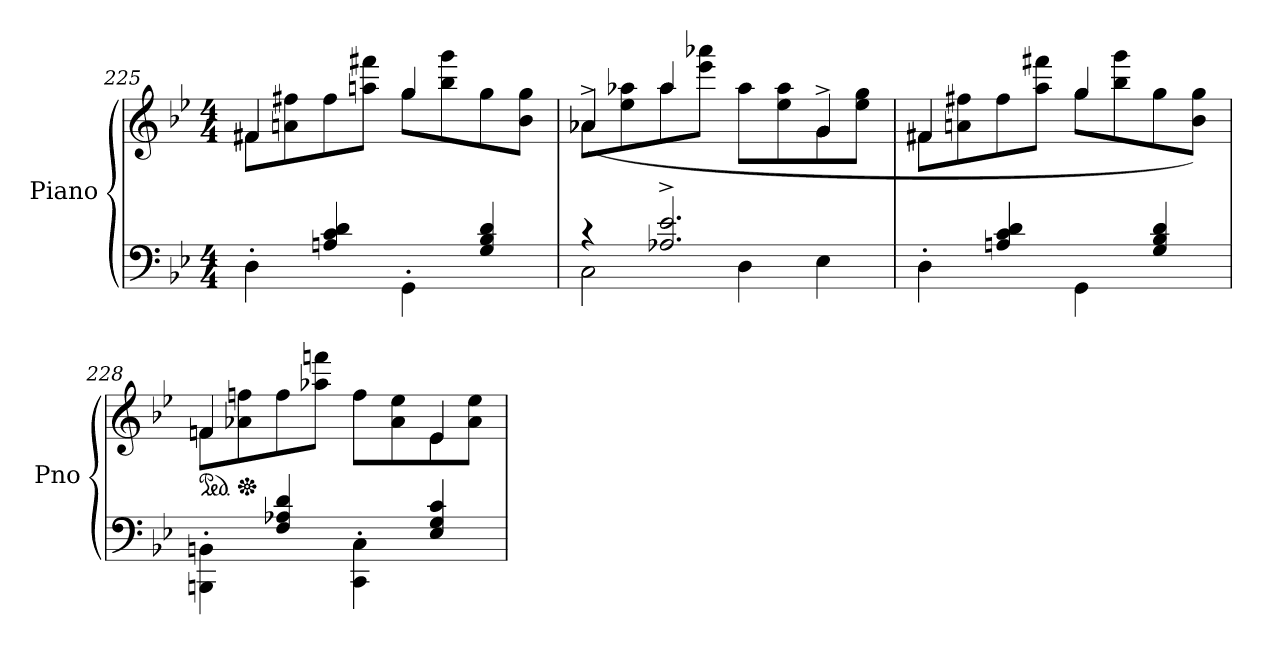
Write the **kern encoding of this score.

**kern	**kern
*part1	*part1
*staff2	*staff1
*I"Piano	*
*I'Pno	*
*clefF4	*clefG2
*k[b-e-]	*k[b-e-]
*B-:	*B-:
*M4/4	*M4/4
=225	=225
*	*^
4D'>\	8f#X\L	4f#X/
.	8an\ 8ff#X\	.
4An/ 4c/ 4d/	8ff#\	4ryy
.	8aan\ 8fff#X\J	.
4GG'<\	8gg\L	4gg/
.	8bb-\ 8ggg\	.
4G/ 4B-/ 4d/	8gg\	4ryy
.	8b-\ 8gg\J	.
=226	=226	=226
*^	*	*
4rc	2C\	8a-X^<\L	(>4a-X/
.	.	8ee-\ 8aa-X\	.
2.A-X/^> 2.e-/^>	.	8aa-\	4aa-/
.	.	8eee-\ 8aaa-X\J	.
.	4D\	8aa-\L	4ryy
.	.	8ee-\ 8aa-\	.
.	4E-\	8g^<\	4g/
.	.	8ee-\ 8gg\J	.
*v	*v	*	*
!!LO:LB:g=z	!!
=227	=227	=227
4D'>\	8f#X\L	4f#X/
.	8an\ 8ff#X\	.
4An/ 4c/ 4d/	8ff#\	4ryy
.	8aa\ 8fff#X\J	.
4GG\	8gg\L	4gg/
.	8bb-\ 8ggg\	.
4G/ 4B-/ 4d/	8gg\	4ryy
.	8b-\ 8gg\J)	.
=228	=228	=228
*	*ped	*
4BBBn\'< 4BBn\'<	8fn\L	4fn/
*	*Xped	*
.	8a-X\ 8ffn\	.
4F/ 4A-X/ 4d/	8ff\	2ryy
.	8aa-X\ 8fffn\J	.
4CC\'< 4C\'<	8ff\L	.
.	8a-\ 8ee-\	.
4E-/ 4G/ 4c/	8e-\	4e-/
.	8a-\ 8ee-\J	.
*	*v	*v
=	=
*-	*-
